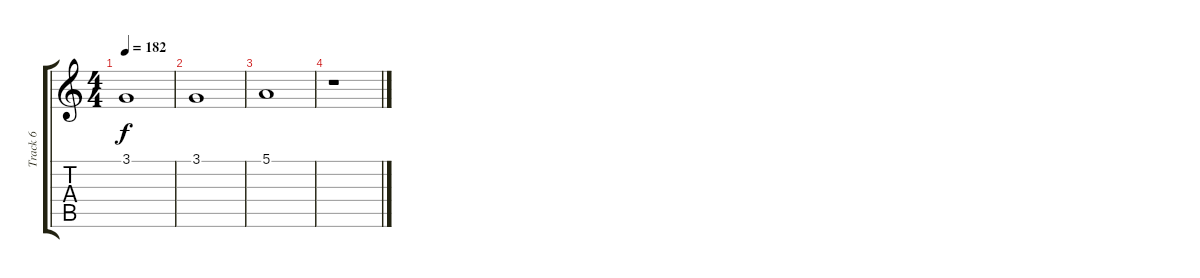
\track ("Track 6" "Track 6") {instrument pad2warm}
\staff {score tabs}
\tuning (E4 B3 G3 D3 A2 D2) {hide}
\ts (4 4)
\tempo 182
\clef g2
\ks c
3.1.1{dy f} |
3.1.1 |
5.1.1 |
r.1
